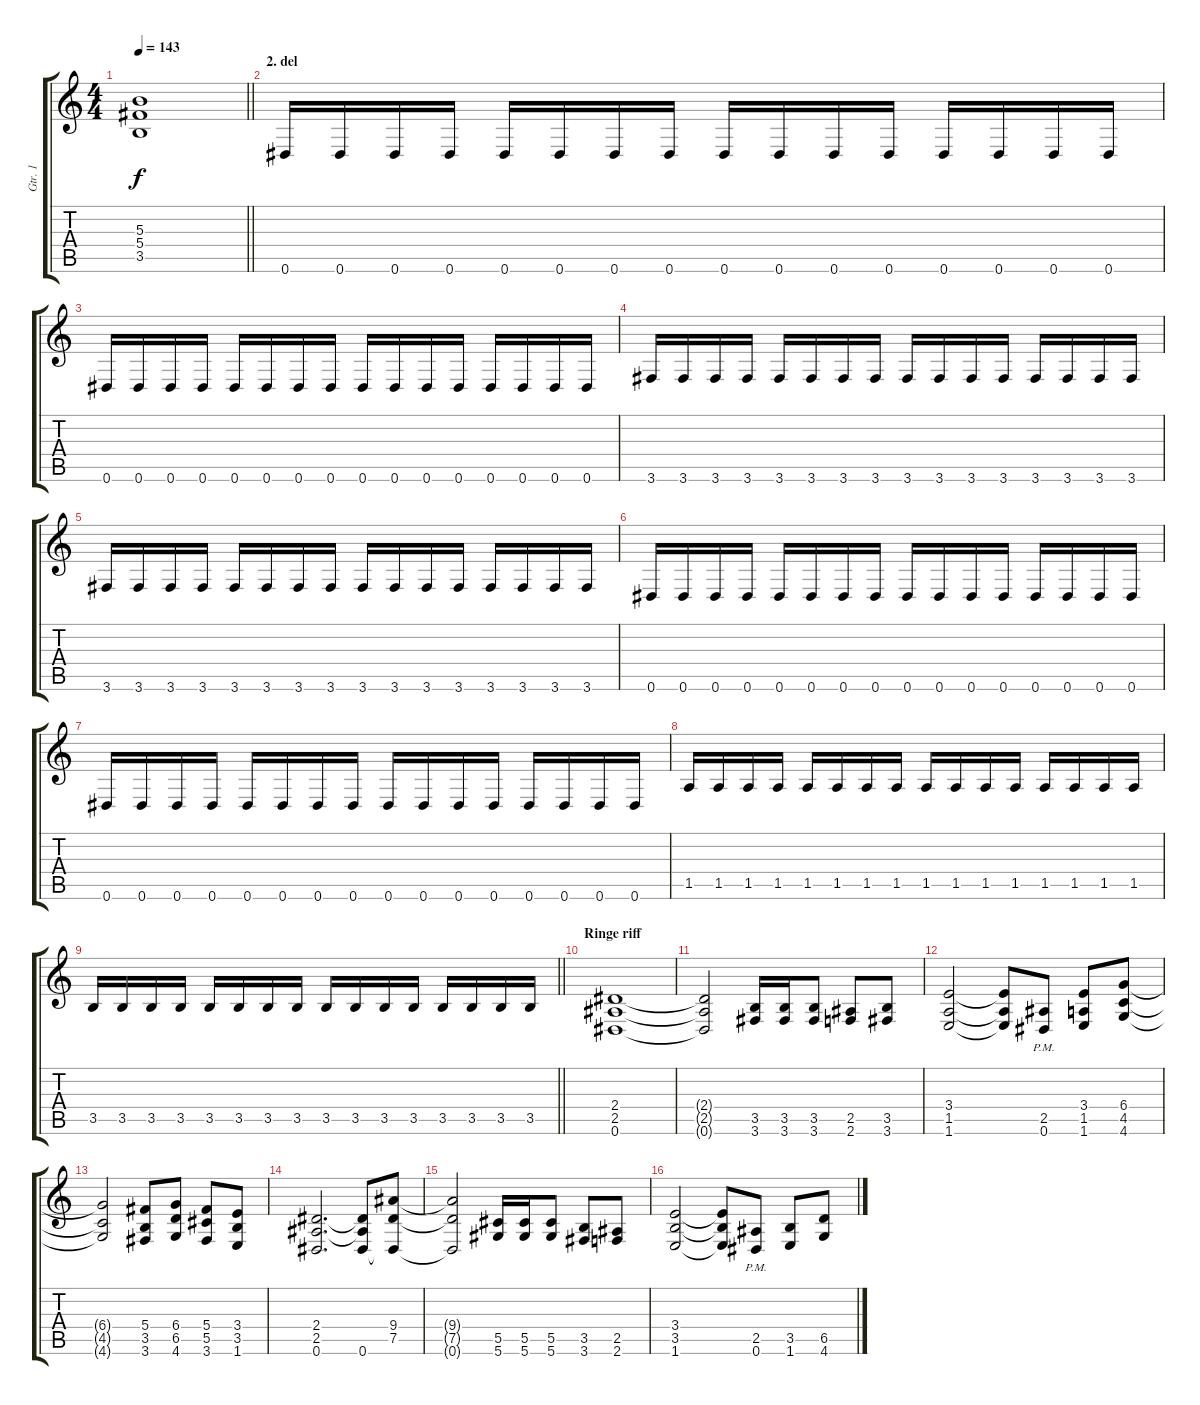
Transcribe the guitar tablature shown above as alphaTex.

\track ("Gtr. 1" "Gtr. 1") {instrument distortionguitar}
\staff {score tabs}
\tuning (Eb4 Bb3 Gb3 Db3 Ab2 Eb2) {hide}
\ts (4 4)
\tempo 143
\clef g2
\barLineRight lightlight
\ks c
(5.3 5.4 3.5).1{dy f} |
\section ("" "2. del")
0.6.16 0.6.16 0.6.16 0.6.16 0.6.16 0.6.16 0.6.16 0.6.16 0.6.16 0.6.16 0.6.16 0.6.16 0.6.16 0.6.16 0.6.16 0.6.16 |
0.6.16 0.6.16 0.6.16 0.6.16 0.6.16 0.6.16 0.6.16 0.6.16 0.6.16 0.6.16 0.6.16 0.6.16 0.6.16 0.6.16 0.6.16 0.6.16 |
3.6.16 3.6.16 3.6.16 3.6.16 3.6.16 3.6.16 3.6.16 3.6.16 3.6.16 3.6.16 3.6.16 3.6.16 3.6.16 3.6.16 3.6.16 3.6.16 |
3.6.16 3.6.16 3.6.16 3.6.16 3.6.16 3.6.16 3.6.16 3.6.16 3.6.16 3.6.16 3.6.16 3.6.16 3.6.16 3.6.16 3.6.16 3.6.16 |
0.6.16 0.6.16 0.6.16 0.6.16 0.6.16 0.6.16 0.6.16 0.6.16 0.6.16 0.6.16 0.6.16 0.6.16 0.6.16 0.6.16 0.6.16 0.6.16 |
0.6.16 0.6.16 0.6.16 0.6.16 0.6.16 0.6.16 0.6.16 0.6.16 0.6.16 0.6.16 0.6.16 0.6.16 0.6.16 0.6.16 0.6.16 0.6.16 |
1.5.16 1.5.16 1.5.16 1.5.16 1.5.16 1.5.16 1.5.16 1.5.16 1.5.16 1.5.16 1.5.16 1.5.16 1.5.16 1.5.16 1.5.16 1.5.16 |
\barLineRight lightlight
3.5.16 3.5.16 3.5.16 3.5.16 3.5.16 3.5.16 3.5.16 3.5.16 3.5.16 3.5.16 3.5.16 3.5.16 3.5.16 3.5.16 3.5.16 3.5.16 |
\section ("" "Ringe riff")
(2.4 2.5 0.6).1 |
(2.4{t} 2.5{t} 0.6{t}).2 (3.5 3.6).16 (3.5 3.6).16 (3.5 3.6).8 (2.5 2.6).8 (3.5 3.6).8 |
(3.4 1.5 1.6).2 (3.4{t} 1.5{t} 1.6{t}).8 (2.5{pm} 0.6).8 (3.4 1.5 1.6).8 (6.4 4.5 4.6).8 |
(6.4{t} 4.5{t} 4.6{t}).2 (5.4 3.5 3.6).8 (6.4 6.5 4.6).8 (5.4 5.5 3.6).8 (3.4 3.5 1.6).8 |
(2.4 2.5 0.6).2{d} (2.4{t} 2.5{t} 0.6).8 (9.4 7.5 0.6{t}).8 |
(9.4{t} 7.5{t} 0.6{t}).2 (5.5 5.6).16 (5.5 5.6).16 (5.5 5.6).8 (3.5 3.6).8 (2.5 2.6).8 |
(3.4 3.5 1.6).2 (3.4{t} 3.5{t} 1.6{t}).8 (2.5{pm} 0.6).8 (3.5 1.6).8 (6.5 4.6).8
